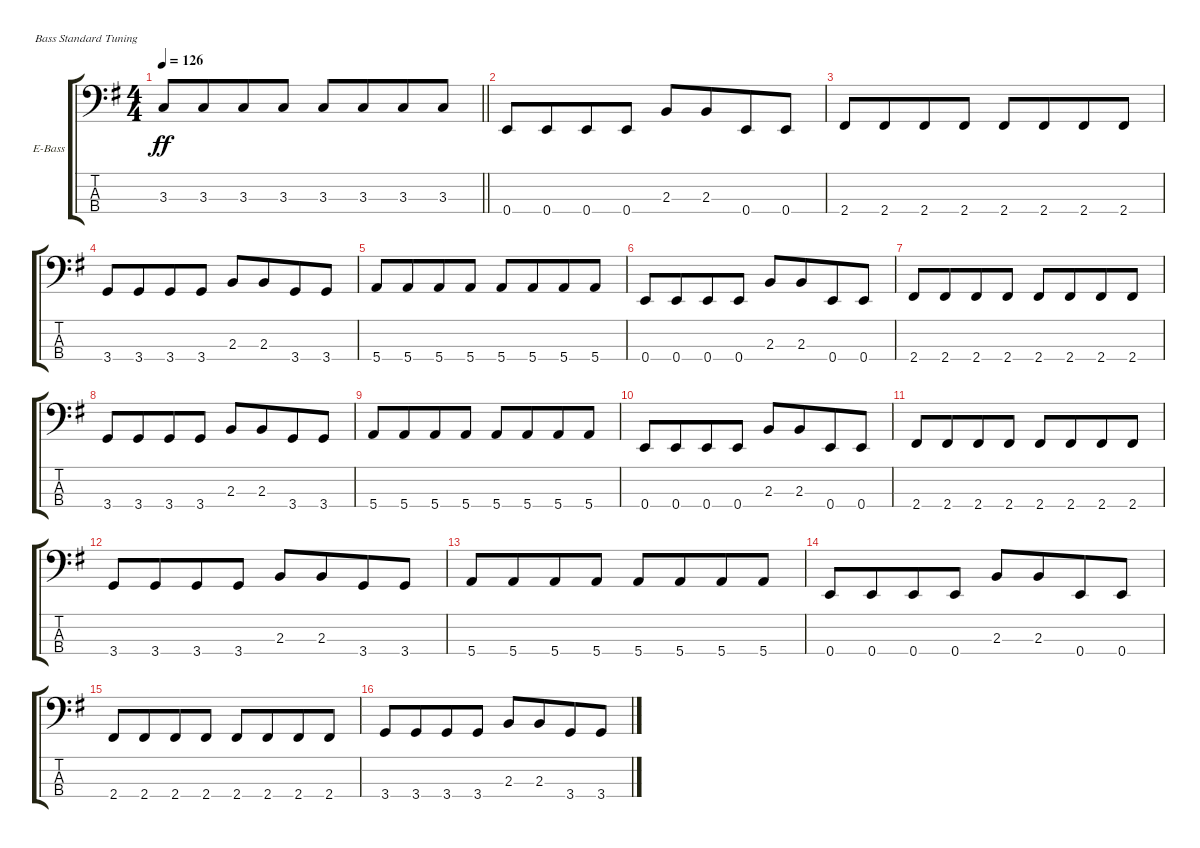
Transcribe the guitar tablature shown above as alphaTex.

\bracketExtendMode groupsimilarinstruments
\firstSystemTrackNameOrientation horizontal
\otherSystemsTrackNameOrientation horizontal
\track ("Бас" "E-Bass") {instrument electricbasspick}
\staff {score tabs}
\tuning (G2 D2 A1 E1)
\ts (4 4)
\tempo 126
\clef f4
\barLineRight lightlight
\ks eminor
3.3.8{dy ff} 3.3.8{beam merge} 3.3.8 3.3.8 3.3.8 3.3.8{beam merge} 3.3.8 3.3.8 |
\section ("" "")
0.4.8 0.4.8{beam merge} 0.4.8 0.4.8 2.3.8 2.3.8{beam merge} 0.4.8 0.4.8 |
2.4.8 2.4.8{beam merge} 2.4.8 2.4.8 2.4.8 2.4.8{beam merge} 2.4.8 2.4.8 |
3.4.8 3.4.8{beam merge} 3.4.8 3.4.8 2.3.8 2.3.8{beam merge} 3.4.8 3.4.8 |
5.4.8 5.4.8{beam merge} 5.4.8 5.4.8 5.4.8 5.4.8{beam merge} 5.4.8 5.4.8 |
0.4.8 0.4.8{beam merge} 0.4.8 0.4.8 2.3.8 2.3.8{beam merge} 0.4.8 0.4.8 |
2.4.8 2.4.8{beam merge} 2.4.8 2.4.8 2.4.8 2.4.8{beam merge} 2.4.8 2.4.8 |
3.4.8 3.4.8{beam merge} 3.4.8 3.4.8 2.3.8 2.3.8{beam merge} 3.4.8 3.4.8 |
5.4.8 5.4.8{beam merge} 5.4.8 5.4.8 5.4.8 5.4.8{beam merge} 5.4.8 5.4.8 |
0.4.8 0.4.8{beam merge} 0.4.8 0.4.8 2.3.8 2.3.8{beam merge} 0.4.8 0.4.8 |
2.4.8 2.4.8{beam merge} 2.4.8 2.4.8 2.4.8 2.4.8{beam merge} 2.4.8 2.4.8 |
3.4.8 3.4.8{beam merge} 3.4.8 3.4.8 2.3.8 2.3.8{beam merge} 3.4.8 3.4.8 |
5.4.8 5.4.8{beam merge} 5.4.8 5.4.8 5.4.8 5.4.8{beam merge} 5.4.8 5.4.8 |
0.4.8 0.4.8{beam merge} 0.4.8 0.4.8 2.3.8 2.3.8{beam merge} 0.4.8 0.4.8 |
2.4.8 2.4.8{beam merge} 2.4.8 2.4.8 2.4.8 2.4.8{beam merge} 2.4.8 2.4.8 |
3.4.8 3.4.8{beam merge} 3.4.8 3.4.8 2.3.8 2.3.8{beam merge} 3.4.8 3.4.8
